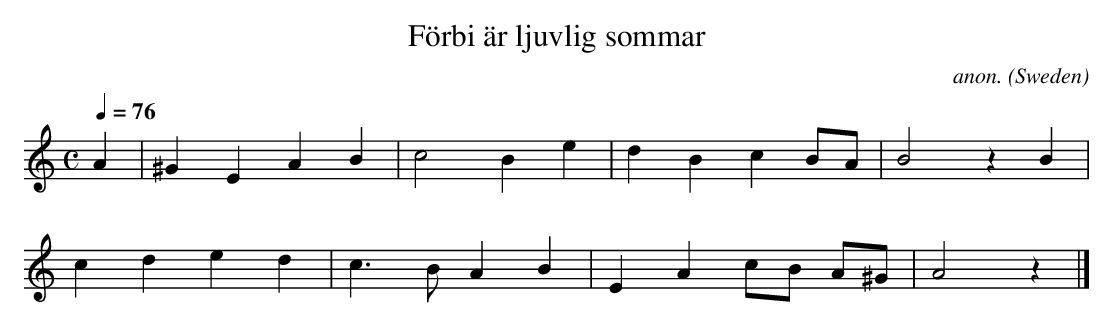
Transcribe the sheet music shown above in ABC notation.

X:1
T:F\"orbi \"ar ljuvlig sommar
C:anon.
O:Sweden
M:C
L:1/4
Q:76
K:Am
A|^GEAB|c2Be|dBcB/A/|B2 z B|
cded|c>BAB|EAc/B/ A/^G/|A2 z |]
